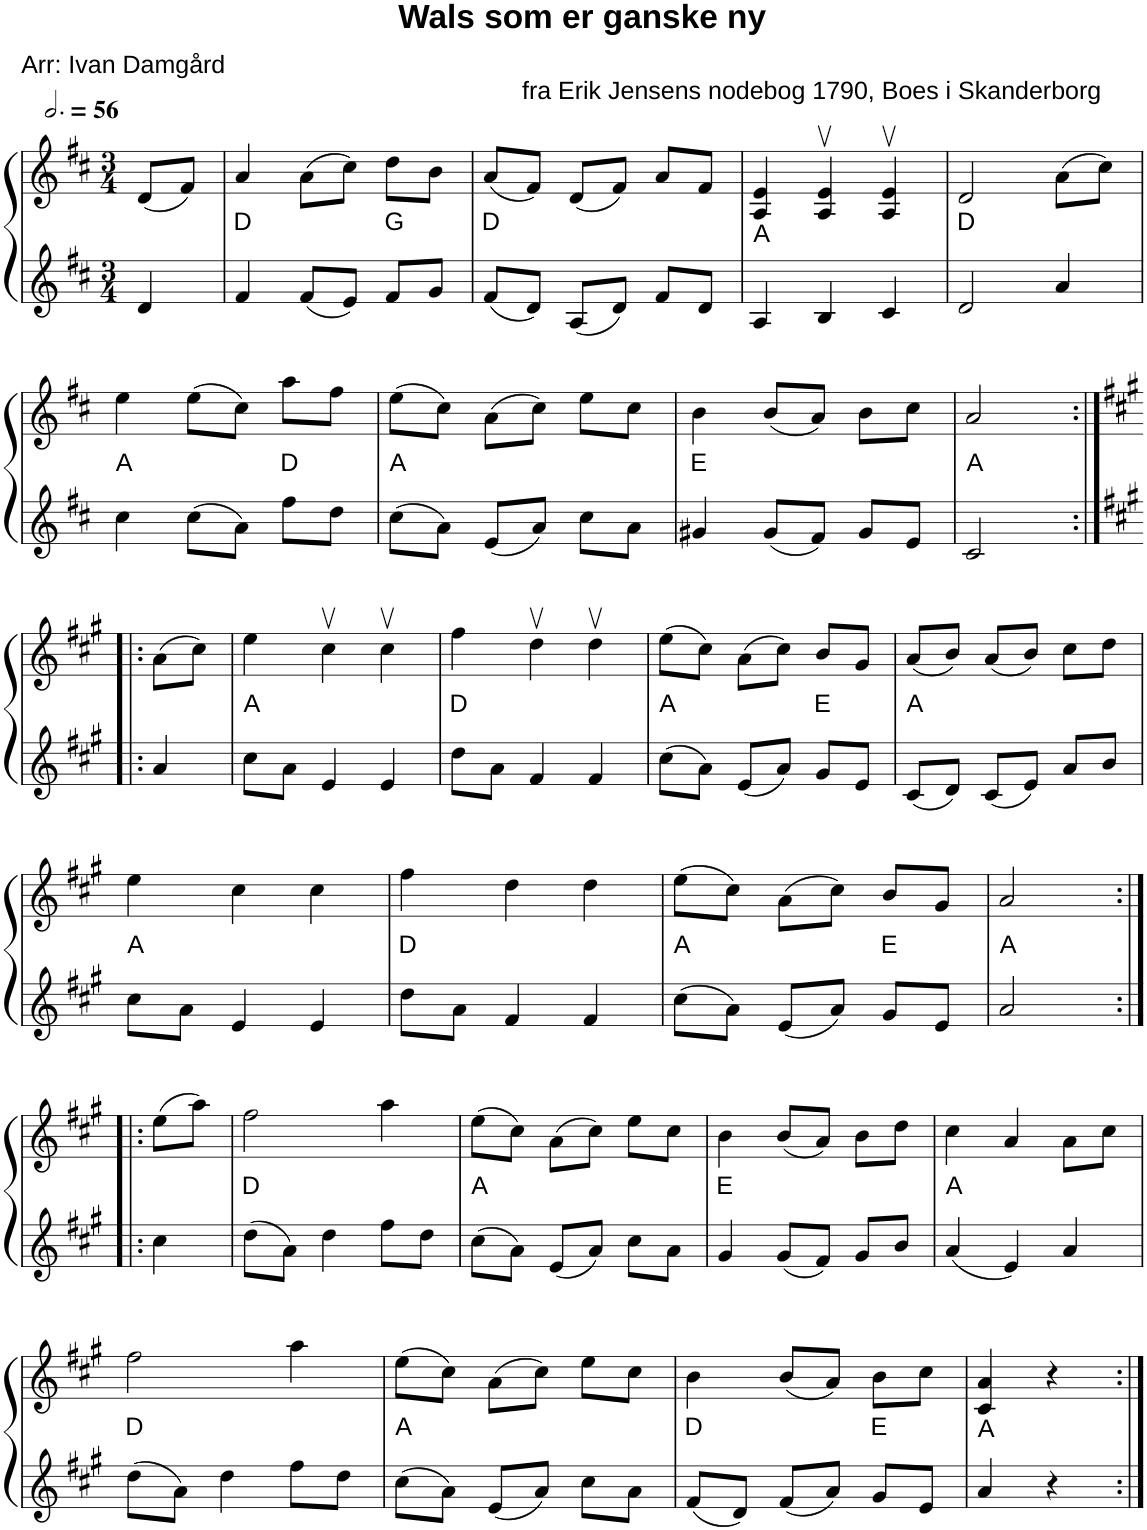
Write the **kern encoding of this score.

**kern	**kern	**harte
*part2	*part1	*part1
*staff2	*staff1	*
*I"Klaver	*I"Piano	*
*	*I'Pno	*
*clefG2	*clefG2	*
*k[f#c#]	*k[f#c#]	*
*M3/4	*M3/4	*
*MM168	*MM168	*
=	=	=
4d/	(8d/L	.
.	8f#/J)	.
=1	=1	=1
4f#/	4a/	D:maj
(8f#/L	(8a\L	.
8e/J)	8cc#\J)	.
8f#/L	8dd\L	G:maj
8g/J	8b\J	.
=2	=2	=2
(8f#/L	(8a/L	D:maj
8d/J)	8f#/J)	.
(8A/L	(8d/L	.
8d/J)	8f#/J)	.
8f#/L	8a/L	.
8d/J	8f#/J	.
=3	=3	=3
4A/	4A/ 4e/	A:maj
4B/	4A/v 4e/v	.
4c#/	4A/v 4e/v	.
=4	=4	=4
2d/	2d/	D:maj
4a/	(8a\L	.
.	8cc#\J)	.
!!LO:LB:g=z
=5	=5	=5
4cc#\	4ee\	A:maj
(8cc#\L	(8ee\L	.
8a\J)	8cc#\J)	.
8ff#\L	8aa\L	D:maj
8dd\J	8ff#\J	.
=6	=6	=6
(8cc#\L	(8ee\L	A:maj
8a\J)	8cc#\J)	.
(8e/L	(8a\L	.
8a/J)	8cc#\J)	.
8cc#\L	8ee\L	.
8a\J	8cc#\J	.
=7	=7	=7
4g#X/	4b\	E:maj
(8g#/L	(8b/L	.
8f#/J)	8a/J)	.
8g#/L	8b\L	.
8e/J	8cc#\J	.
=8	=8	=8
2c#/	2a/	A:maj
!!LO:LB:g=z
=9:|!|:	=9:|!|:	=9:|!|:
*k[f#c#g#]	*k[f#c#g#]	*
4a/	(8a\L	.
.	8cc#\J)	.
=10	=10	=10
8cc#\L	4ee\	A:maj
8a\J	.	.
4e/	4cc#v\	.
4e/	4cc#v\	.
=11	=11	=11
8dd\L	4ff#\	D:maj
8a\J	.	.
4f#/	4ddv\	.
4f#/	4ddv\	.
=12	=12	=12
(8cc#\L	(8ee\L	A:maj
8a\J)	8cc#\J)	.
(8e/L	(8a\L	.
8a/J)	8cc#\J)	.
8g#/L	8b/L	E:maj
8e/J	8g#/J	.
=13	=13	=13
(8c#/L	(8a/L	A:maj
8d/J)	8b/J)	.
(8c#/L	(8a/L	.
8e/J)	8b/J)	.
8a/L	8cc#\L	.
8b/J	8dd\J	.
!!LO:LB:g=z
=14	=14	=14
8cc#\L	4ee\	A:maj
8a\J	.	.
4e/	4cc#\	.
4e/	4cc#\	.
=15	=15	=15
8dd\L	4ff#\	D:maj
8a\J	.	.
4f#/	4dd\	.
4f#/	4dd\	.
=16	=16	=16
(8cc#\L	(8ee\L	A:maj
8a\J)	8cc#\J)	.
(8e/L	(8a\L	.
8a/J)	8cc#\J)	.
8g#/L	8b/L	E:maj
8e/J	8g#/J	.
=17	=17	=17
2a/	2a/	A:maj
!!LO:LB:g=z
=18:|!|:	=18:|!|:	=18:|!|:
4cc#\	(8ee\L	.
.	8aa\J)	.
=19	=19	=19
(8dd\L	2ff#\	D:maj
8a\J)	.	.
4dd\	.	.
8ff#\L	4aa\	.
8dd\J	.	.
=20	=20	=20
(8cc#\L	(8ee\L	A:maj
8a\J)	8cc#\J)	.
(8e/L	(8a\L	.
8a/J)	8cc#\J)	.
8cc#\L	8ee\L	.
8a\J	8cc#\J	.
=21	=21	=21
4g#/	4b\	E:maj
(8g#/L	(8b/L	.
8f#/J)	8a/J)	.
8g#/L	8b\L	.
8b/J	8dd\J	.
=22	=22	=22
(4a/	4cc#\	A:maj
4e/)	4a/	.
4a/	8a\L	.
.	8cc#\J	.
!!LO:LB:g=z
=23	=23	=23
(8dd\L	2ff#\	D:maj
8a\J)	.	.
4dd\	.	.
8ff#\L	4aa\	.
8dd\J	.	.
=24	=24	=24
(8cc#\L	(8ee\L	A:maj
8a\J)	8cc#\J)	.
(8e/L	(8a\L	.
8a/J)	8cc#\J)	.
8cc#\L	8ee\L	.
8a\J	8cc#\J	.
=25	=25	=25
(8f#/L	4b\	D:maj
8d/J)	.	.
(8f#/L	(8b/L	.
8a/J)	8a/J)	.
8g#/L	8b\L	E:maj
8e/J	8cc#\J	.
=26	=26	=26
4a/	4c#/ 4a/	A:maj
4r	4r	.
=:|!	=:|!	=:|!
*-	*-	*-
